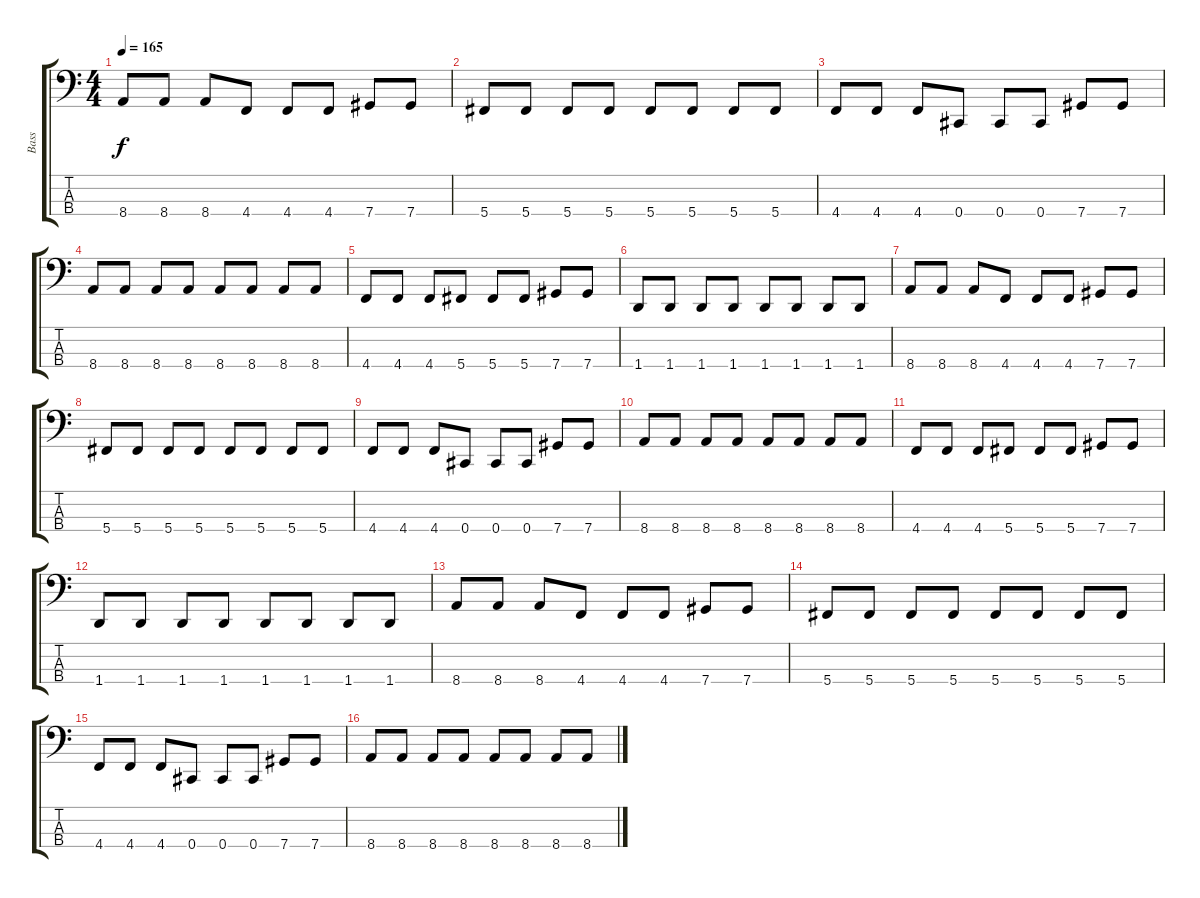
\track ("Bass" "Bass") {instrument electricbasspick}
\staff {score tabs}
\tuning (Gb2 Db2 Ab1 Db1) {hide}
\ts (4 4)
\tempo 165
\clef f4
\ks c
8.4.8{dy f} 8.4.8 8.4.8 4.4.8 4.4.8 4.4.8 7.4.8 7.4.8 |
5.4.8 5.4.8 5.4.8 5.4.8 5.4.8 5.4.8 5.4.8 5.4.8 |
4.4.8 4.4.8 4.4.8 0.4.8 0.4.8 0.4.8 7.4.8 7.4.8 |
8.4.8 8.4.8 8.4.8 8.4.8 8.4.8 8.4.8 8.4.8 8.4.8 |
4.4.8 4.4.8 4.4.8 5.4.8 5.4.8 5.4.8 7.4.8 7.4.8 |
1.4.8 1.4.8 1.4.8 1.4.8 1.4.8 1.4.8 1.4.8 1.4.8 |
8.4.8 8.4.8 8.4.8 4.4.8 4.4.8 4.4.8 7.4.8 7.4.8 |
5.4.8 5.4.8 5.4.8 5.4.8 5.4.8 5.4.8 5.4.8 5.4.8 |
4.4.8 4.4.8 4.4.8 0.4.8 0.4.8 0.4.8 7.4.8 7.4.8 |
8.4.8 8.4.8 8.4.8 8.4.8 8.4.8 8.4.8 8.4.8 8.4.8 |
4.4.8 4.4.8 4.4.8 5.4.8 5.4.8 5.4.8 7.4.8 7.4.8 |
1.4.8 1.4.8 1.4.8 1.4.8 1.4.8 1.4.8 1.4.8 1.4.8 |
8.4.8 8.4.8 8.4.8 4.4.8 4.4.8 4.4.8 7.4.8 7.4.8 |
5.4.8 5.4.8 5.4.8 5.4.8 5.4.8 5.4.8 5.4.8 5.4.8 |
4.4.8 4.4.8 4.4.8 0.4.8 0.4.8 0.4.8 7.4.8 7.4.8 |
8.4.8 8.4.8 8.4.8 8.4.8 8.4.8 8.4.8 8.4.8 8.4.8
